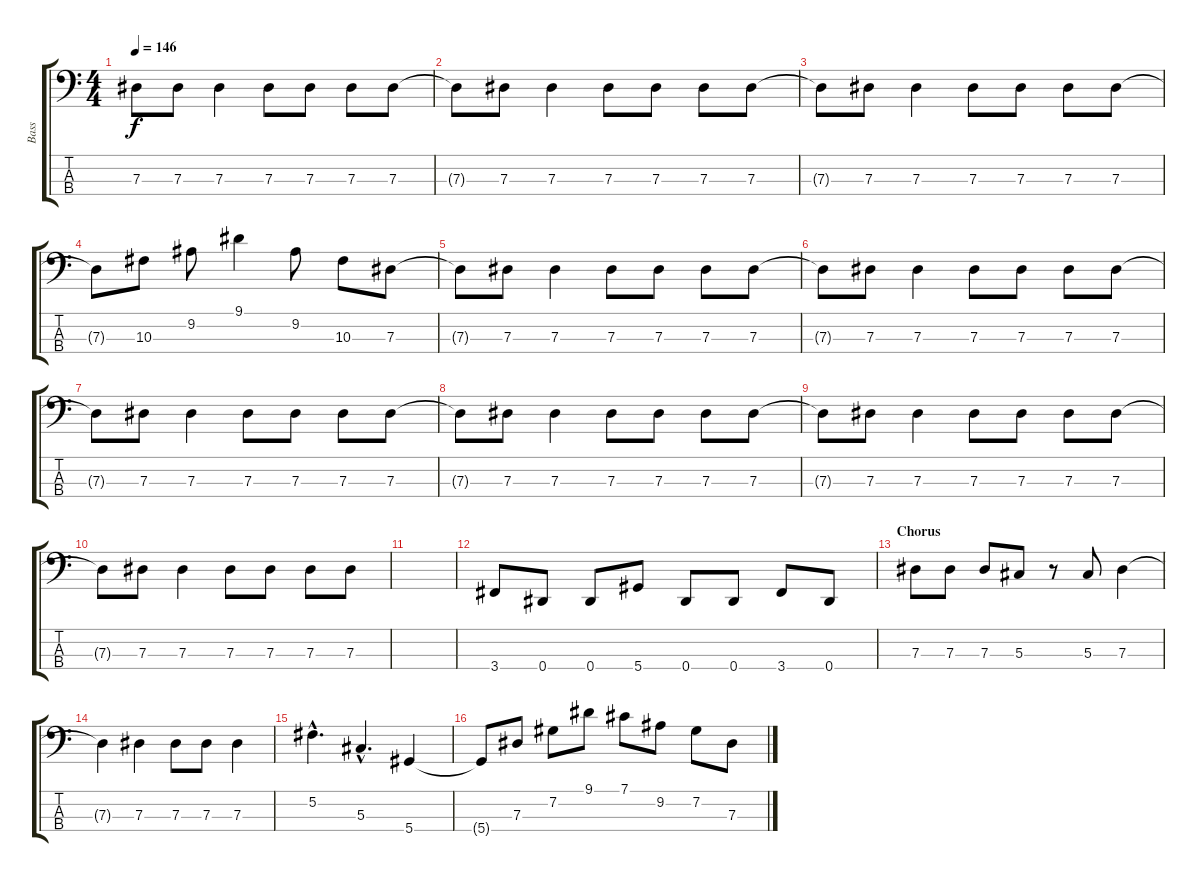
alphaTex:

\track ("Bass" "Bass") {instrument electricbassfinger}
\staff {score tabs}
\tuning (Gb2 Db2 Ab1 Eb1) {hide}
\ts (4 4)
\tempo 146
\clef f4
\ks c
7.3{t}.8{dy f} 7.3.8 7.3.4 7.3.8 7.3.8 7.3.8 7.3.8 |
7.3{t}.8 7.3.8 7.3.4 7.3.8 7.3.8 7.3.8 7.3.8 |
7.3{t}.8 7.3.8 7.3.4 7.3.8 7.3.8 7.3.8 7.3.8 |
7.3{t}.8 10.3.8 9.2.8 9.1.4 9.2.8 10.3.8 7.3.8 |
7.3{t}.8 7.3.8 7.3.4 7.3.8 7.3.8 7.3.8 7.3.8 |
7.3{t}.8 7.3.8 7.3.4 7.3.8 7.3.8 7.3.8 7.3.8 |
7.3{t}.8 7.3.8 7.3.4 7.3.8 7.3.8 7.3.8 7.3.8 |
7.3{t}.8 7.3.8 7.3.4 7.3.8 7.3.8 7.3.8 7.3.8 |
7.3{t}.8 7.3.8 7.3.4 7.3.8 7.3.8 7.3.8 7.3.8 |
7.3{t}.8 7.3.8 7.3.4 7.3.8 7.3.8 7.3.8 7.3.8 |
|
3.4.8 0.4.8 0.4.8 5.4.8 0.4.8 0.4.8 3.4.8 0.4.8 |
\section ("" "Chorus")
7.3.8 7.3.8 7.3.8 5.3.8 r.8 5.3.8 7.3.4 |
7.3{t}.4 7.3.4 7.3.8 7.3.8 7.3.4 |
5.2{hac}.4{d} 5.3{hac}.4{d} 5.4.4 |
5.4{t}.8 7.3.8 7.2.8 9.1.8 7.1.8 9.2.8 7.2.8 7.3.8
